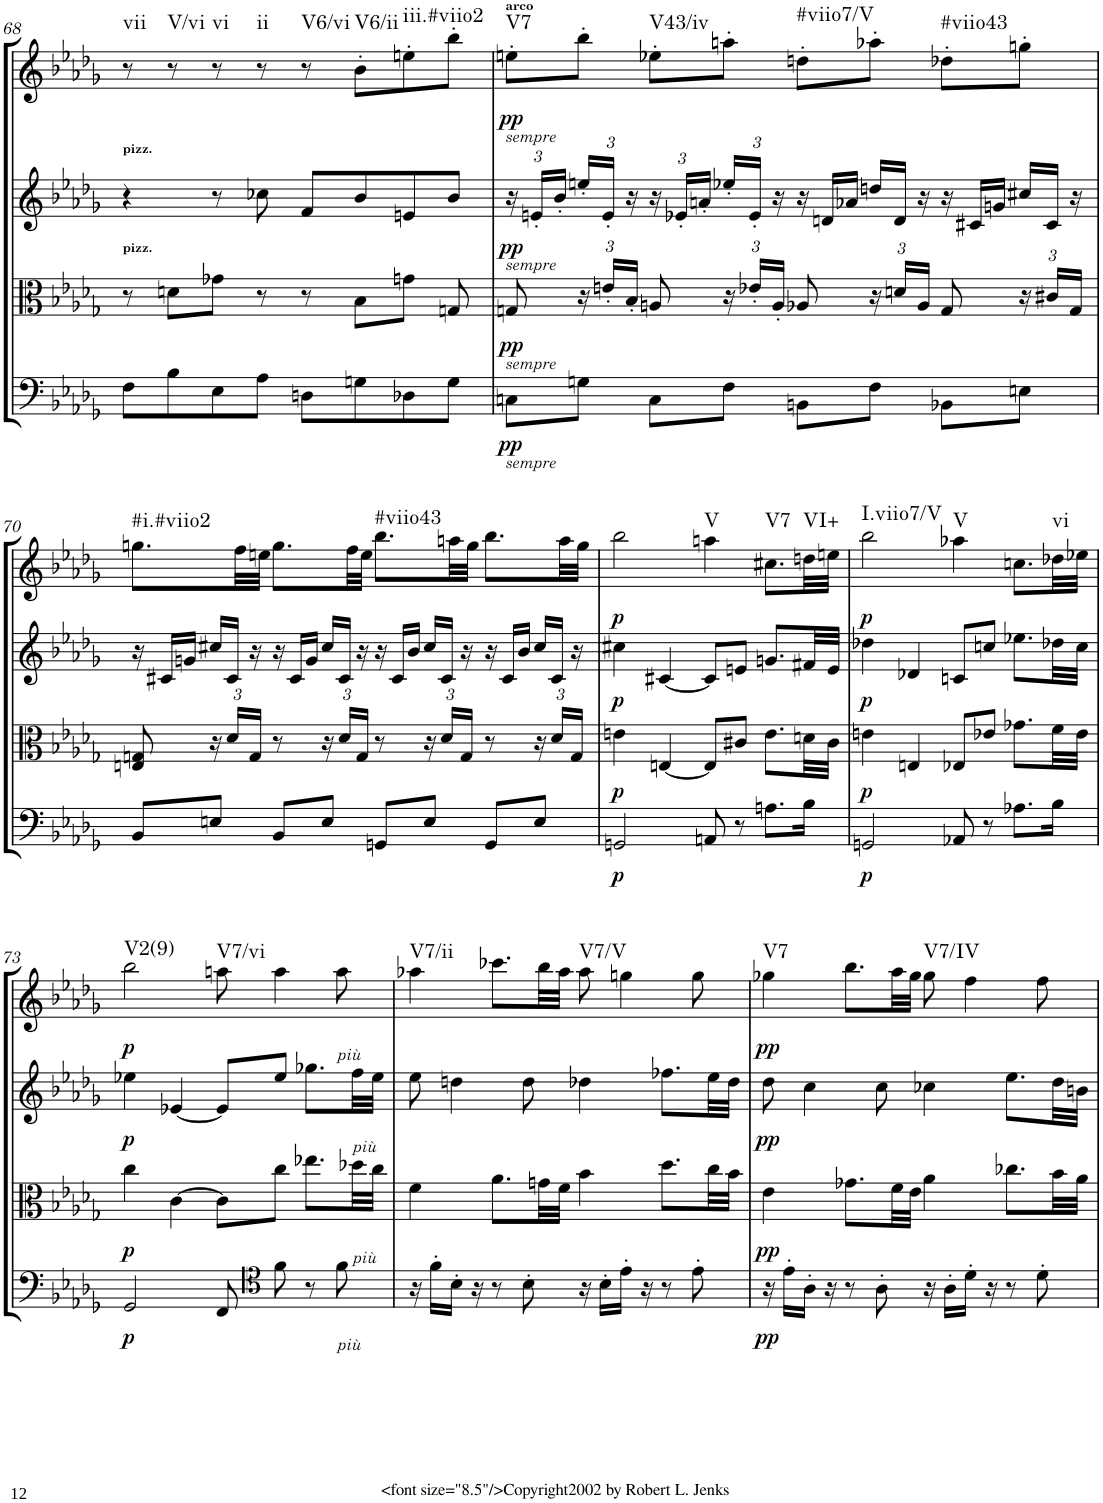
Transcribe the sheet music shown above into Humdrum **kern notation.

**kern	**dynam	**kern	**dynam	**kern	**dynam	**kern	**dynam	**harte
*part4	*part4	*part3	*part3	*part2	*part2	*part1	*part1	*part1
*staff4	*staff4	*staff3	*staff3	*staff2	*staff2	*staff1	*staff1	*
*I"Cello	*	*I"Viola	*	*I"2nd Violin	*	*I"1st Violin	*	*
*	*	*I'Vla	*	*I'Vln	*	*I'Vln	*	*
!!LO:PB:g=z
*clefF4	*	*clefC3	*	*clefG2	*	*clefG2	*	*
*k[b-e-a-d-g-]	*	*k[b-e-a-d-g-]	*	*k[b-e-a-d-g-]	*	*k[b-e-a-d-g-]	*	*
*D-:	*	*D-:	*	*D-:	*	*D-:	*	*
*M4/4	*	*M4/4	*	*M4/4	*	*M4/4	*	*
*met(c)	*	*met(c)	*	*met(c)	*	*met(c)	*	*
=68	=68	=68	=68	=68	=68	=68	=68	=68
!	!	!	!	!LO:TX:a:B:t=pizz.	!	!	!	!
!	!	!LO:TX:a:B:t=pizz.	!	!	!	!	!	!LO:H:kt=vii
8F\L	.	8r	.	4r	.	8r	.	N
!	!	!	!	!	!	!	!	!LO:H:kt=V/vi
8B-\	.	8dn\L	.	.	.	8r	.	N
!	!	!	!	!	!	!	!	!LO:H:kt=vi
8E-\	.	8g-X\J	.	8r	.	8r	.	N
!	!	!	!	!	!	!	!	!LO:H:kt=ii
8A-\J	.	8r	.	8cc-X\	.	8r	.	N
!	!	!	!	!	!	!	!	!LO:H:kt=V6/vi
8Dn\L	.	8r	.	8f/L	.	8r	.	N
!	!	!	!	!	!	!	!	!LO:H:kt=V6/ii
8Gn\	.	8B-\L	.	8b-/	.	8b-'\L	.	N
!	!	!	!	!	!	!	!	!LO:H:kt=iii.#viio2
8D-X\	.	8gn\J	.	8en/	.	8een'\	.	N
8G\J	.	8Gn/	.	8b-/J	.	8bb-'\J	.	.
=69	=69	=69	=69	=69	=69	=69	=69	=69
*	*	*	*	*Xbrackettup	*	*	*	*
!	!	!	!	!	!	!LO:TX:b:i:t=sempre	!	!
!	!	!	!	!	!	!LO:TX:a:B:t=arco	!	!
!	!	!	!	!LO:TX:b:i:t=sempre	!	!	!	!
!	!	!LO:TX:b:i:t=sempre	!	!	!	!	!	!
!LO:TX:b:i:t=sempre	!	!	!	!	!	!	!	!
!	!LO:DY:b	!	!LO:DY:b	!	!LO:DY:b	!	!LO:DY:b	!LO:H:kt=V7
8Cn\L	pp	8Gn/	pp	24r	pp	8een'\L	pp	N
.	.	.	.	24en'/LL	.	.	.	.
.	.	.	.	24b-'/JJ	.	.	.	.
*	*	*Xbrackettup	*	*	*	*	*	*
8Gn\J	.	24r	.	24een'/LL	.	8bb-'\J	.	.
.	.	24en'/LL	.	24e'/JJ	.	.	.	.
.	.	24B-'/JJ	.	24r	.	.	.	.
!	!	!	!	!	!	!	!	!LO:H:kt=V43/iv
8C\L	.	8An/	.	24r	.	8ee-X'\L	.	N
.	.	.	.	24e-X'/LL	.	.	.	.
.	.	.	.	24an'/JJ	.	.	.	.
8F\J	.	24r	.	24ee-X'/LL	.	8aan'\J	.	.
.	.	24e-X'/LL	.	24e-'/JJ	.	.	.	.
.	.	24A'/JJ	.	24r	.	.	.	.
*	*	*	*	*Xtuplet	*	*	*	*
!	!	!	!	!	!	!	!	!LO:H:kt=#viio7/V
8BBn\L	.	8A-X/	.	24r	.	8ddn'\L	.	N
.	.	.	.	24dn/LL	.	.	.	.
.	.	.	.	24a-X/JJ	.	.	.	.
8F\J	.	24r	.	24ddn/LL	.	8aa-X'\J	.	.
.	.	24dn/LL	.	24d/JJ	.	.	.	.
.	.	24A-/JJ	.	24r	.	.	.	.
!	!	!	!	!	!	!	!	!LO:H:kt=#viio43
8BB-X\L	.	8G/	.	24r	.	8dd-X'\L	.	N
.	.	.	.	24c#X/LL	.	.	.	.
.	.	.	.	24gn/JJ	.	.	.	.
8En\J	.	24r	.	24cc#X/LL	.	8ggn'\J	.	.
.	.	24c#X/LL	.	24c#/JJ	.	.	.	.
.	.	24G/JJ	.	24r	.	.	.	.
!!LO:LB:g=z
=70	=70	=70	=70	=70	=70	=70	=70	=70
!	!	!	!	!	!	!	!	!LO:H:kt=#i.#viio2
8BB-/L	.	8En/ 8Gn/	.	24r	.	8.ggn\L	.	N
.	.	.	.	24c#X/LL	.	.	.	.
.	.	.	.	24gn/JJ	.	.	.	.
8En/J	.	24r	.	24cc#X/LL	.	.	.	.
.	.	24d-/LL	.	24c#/JJ	.	.	.	.
.	.	.	.	.	.	32ff\LL	.	.
.	.	24G/JJ	.	24r	.	.	.	.
.	.	.	.	.	.	32een\JJJ	.	.
8BB-/L	.	8r	.	24r	.	8.gg\L	.	.
.	.	.	.	24c#/LL	.	.	.	.
.	.	.	.	24g/JJ	.	.	.	.
8E/J	.	24r	.	24cc#/LL	.	.	.	.
.	.	24d-/LL	.	24c#/JJ	.	.	.	.
.	.	.	.	.	.	32ff\LL	.	.
.	.	24G/JJ	.	24r	.	.	.	.
.	.	.	.	.	.	32ee\JJJ	.	.
!	!	!	!	!	!	!	!	!LO:H:kt=#viio43
8GGn/L	.	8r	.	24r	.	8.bb-\L	.	N
.	.	.	.	24c#/LL	.	.	.	.
.	.	.	.	24b-/JJ	.	.	.	.
8E/J	.	24r	.	24cc#/LL	.	.	.	.
.	.	24d-/LL	.	24c#/JJ	.	.	.	.
.	.	.	.	.	.	32aan\LL	.	.
.	.	24G/JJ	.	24r	.	.	.	.
.	.	.	.	.	.	32gg\JJJ	.	.
8GG/L	.	8r	.	24r	.	8.bb-\L	.	.
.	.	.	.	24c#/LL	.	.	.	.
.	.	.	.	24b-/JJ	.	.	.	.
8E/J	.	24r	.	24cc#/LL	.	.	.	.
.	.	24d-/LL	.	24c#/JJ	.	.	.	.
.	.	.	.	.	.	32aa\LL	.	.
.	.	24G/JJ	.	24r	.	.	.	.
.	.	.	.	.	.	32gg\JJJ	.	.
=71	=71	=71	=71	=71	=71	=71	=71	=71
!	!LO:DY:b	!	!LO:DY:b	!	!LO:DY:b	!	!LO:DY:b	!
2GGn/	p	4en\	p	4cc#X\	p	2bb-\	p	.
.	.	[4En/	.	[4c#X/	.	.	.	.
!	!	!	!	!	!	!	!	!LO:H:kt=V
8AAn/	.	8E/L]	.	8c#/L]	.	4aan\	.	N
8r	.	8c#X/J	.	8en/J	.	.	.	.
!	!	!	!	!	!	!	!	!LO:H:kt=V7
8.An\L	.	8.e\L	.	8.gn/L	.	8.cc#X\L	.	N
!	!	!	!	!	!	!	!	!LO:H:kt=VI+
16B-\Jk	.	32dn\LL	.	32f#X/LL	.	32ddn\LL	.	N
.	.	32c#\JJJ	.	32e/JJJ	.	32een\JJJ	.	.
=72	=72	=72	=72	=72	=72	=72	=72	=72
!	!LO:DY:b	!	!LO:DY:b	!	!LO:DY:b	!	!LO:DY:b	!LO:H:kt=I.viio7/V
2GGn/	p	4en\	p	4dd-X\	p	2bb-\	p	N
.	.	4En/	.	4d-X/	.	.	.	.
!	!	!	!	!	!	!	!	!LO:H:kt=V
8AA-X/	.	8E-X/L	.	8cn/L	.	4aa-X\	.	N
8r	.	8e-X/J	.	8ccn/J	.	.	.	.
8.A-X\L	.	8.g-X\L	.	8.ee-X\L	.	8.ccn\L	.	.
!	!	!	!	!	!	!	!	!LO:H:kt=vi
16B-\Jk	.	32f\LL	.	32dd-X\LL	.	32dd-X\LL	.	N
.	.	32e-\JJJ	.	32cc\JJJ	.	32ee-X\JJJ	.	.
!!LO:LB:g=z
=73	=73	=73	=73	=73	=73	=73	=73	=73
!	!LO:DY:b	!	!LO:DY:b	!	!LO:DY:b	!	!LO:DY:b	!LO:H:kt=V2(9)
2GG-/	p	4cc\	p	4ee-X\	p	2bb-\	p	N
.	.	[4c\	.	[4e-X/	.	.	.	.
!	!	!	!	!	!	!	!	!LO:H:kt=V7/vi
8FF/	.	8c\L]	.	8e-/L]	.	8aan\	.	N
*clefC4	*	*	*	*	*	*	*	*
8f\	.	8cc\J	.	8ee-/J	.	4aa\	.	.
8r	.	8.ee-X\L	.	8.gg-X\L	.	.	.	.
!	!	!	!	!	!	!LO:TX:b:i:t=più	!	!
!LO:TX:b:i:t=più	!	!	!	!	!	!	!	!
8f\	.	.	.	.	.	8aa\	.	.
!	!	!	!	!LO:TX:b:i:t=più	!	!	!	!
!	!	!LO:TX:b:i:t=più	!	!	!	!	!	!
.	.	32dd-X\LL	.	32ff\LL	.	.	.	.
.	.	32cc\JJJ	.	32ee-\JJJ	.	.	.	.
=74	=74	=74	=74	=74	=74	=74	=74	=74
!	!	!	!	!	!	!	!	!LO:H:kt=V7/ii
16r	.	4f\	.	8ee-\	.	4aa-X\	.	N
16f'\LL	.	.	.	.	.	.	.	.
16B-'\JJ	.	.	.	4ddn\	.	.	.	.
16r	.	.	.	.	.	.	.	.
8r	.	8.a-\L	.	.	.	8.ccc-X\L	.	.
8B-'\	.	.	.	8dd\	.	.	.	.
.	.	32gn\LL	.	.	.	32bb-\LL	.	.
.	.	32f\JJJ	.	.	.	32aa-\JJJ	.	.
!	!	!	!	!	!	!	!	!LO:H:kt=V7/V
16r	.	4b-\	.	4dd-X\	.	8aa-\	.	N
16B-'\LL	.	.	.	.	.	.	.	.
16e-'\JJ	.	.	.	.	.	4ggn\	.	.
16r	.	.	.	.	.	.	.	.
8r	.	8.dd-\L	.	8.ff-X\L	.	.	.	.
8e-'\	.	.	.	.	.	8gg\	.	.
.	.	32cc\LL	.	32ee-\LL	.	.	.	.
.	.	32b-\JJJ	.	32dd-\JJJ	.	.	.	.
=75	=75	=75	=75	=75	=75	=75	=75	=75
!	!LO:DY:b	!	!LO:DY:b	!	!LO:DY:b	!	!LO:DY:b	!LO:H:kt=V7
16r	pp	4e-\	pp	8dd-\	pp	4gg-X\	pp	N
16e-'\LL	.	.	.	.	.	.	.	.
16A-'\JJ	.	.	.	4cc\	.	.	.	.
16r	.	.	.	.	.	.	.	.
8r	.	8.g-X\L	.	.	.	8.bb-\L	.	.
8A-'\	.	.	.	8cc\	.	.	.	.
.	.	32f\LL	.	.	.	32aa-\LL	.	.
.	.	32e-\JJJ	.	.	.	32gg-\JJJ	.	.
!	!	!	!	!	!	!	!	!LO:H:kt=V7/IV
16r	.	4a-\	.	4cc-X\	.	8gg-\	.	N
16A-'\LL	.	.	.	.	.	.	.	.
16d-'\JJ	.	.	.	.	.	4ff\	.	.
16r	.	.	.	.	.	.	.	.
8r	.	8.cc-X\L	.	8.ee-\L	.	.	.	.
8d-'\	.	.	.	.	.	8ff\	.	.
.	.	32b-\LL	.	32dd-\LL	.	.	.	.
.	.	32a-\JJJ	.	32bn\JJJ	.	.	.	.
=	=	=	=	=	=	=	=	=
*-	*-	*-	*-	*-	*-	*-	*-	*-
